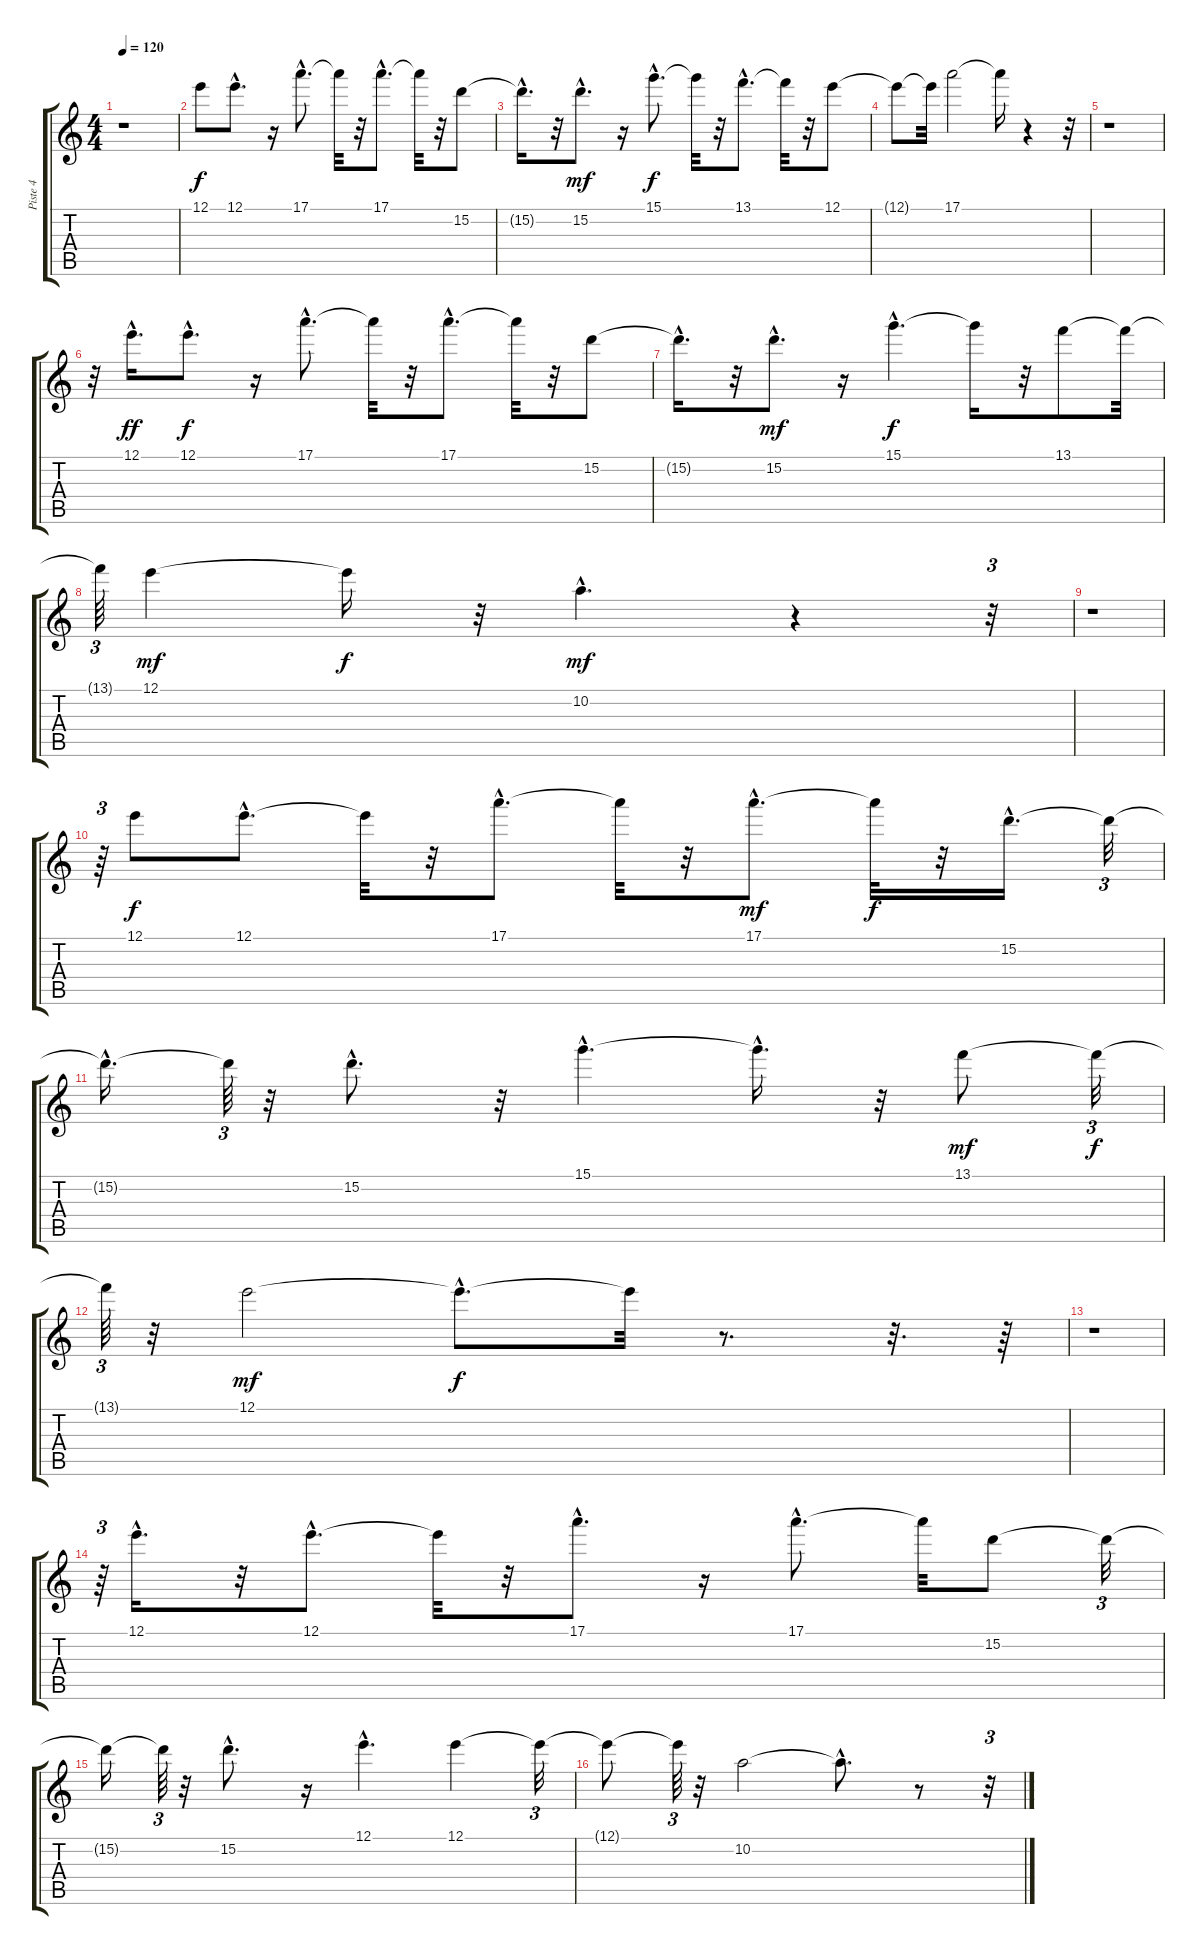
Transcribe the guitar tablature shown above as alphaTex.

\track ("Piste 4" "Piste 4") {instrument electricguitarmuted}
\staff {score tabs}
\tuning (E4 B3 G3 D3 A2 E2) {hide}
\ts (4 4)
\tempo 120
\clef g2
\ks c
r.1{dy f} |
12.1.8 12.1{hac}.8{d} r.16 17.1{hac}.8{d} 17.1{t}.32 r.32 17.1{hac}.8{d} 17.1{t}.32 r.32 15.2.8 |
15.2{hac t}.16{d} r.32 15.2{hac}.8{d dy mf} r.16 15.1{hac}.8{d dy f} 15.1{t}.32 r.32 13.1{hac}.8{d} 13.1{t}.32 r.32 12.1.8 |
12.1{t}.8 12.1{t}.32 17.1.2 17.1{t}.16 r.4 r.32 |
r.1 |
r.32 12.1{hac}.16{d dy ff} 12.1{hac}.8{d dy f} r.16 17.1{hac}.8{d} 17.1{t}.32 r.32 17.1{hac}.8{d} 17.1{t}.32 r.32 15.2.8 |
15.2{hac t}.16{d} r.32 15.2{hac}.8{d dy mf} r.16 15.1{hac}.4{d dy f} 15.1{t}.16 r.32 13.1.8 13.1{t}.32 |
13.1{t}.64{tu (3 2)} 12.1.4{dy mf} 12.1{t}.16{dy f} r.32 10.2{hac}.4{d dy mf} r.4 r.32{tu (3 2)} |
r.1 |
r.64{tu (3 2)} 12.1.8{dy f} 12.1{hac}.8{d} 12.1{t}.32 r.32 17.1{hac}.8{d} 17.1{t}.32 r.32 17.1{hac}.8{d dy mf} 17.1{t}.32{dy f} r.32 15.2{hac}.16{d} 15.2{t}.32{tu (3 2)} |
15.2{hac t}.16{d} 15.2{t}.64{tu (3 2)} r.32 15.2{hac}.8{d} r.32 15.1{hac}.4{d} 15.1{hac t}.16{d} r.32 13.1.8{dy mf} 13.1{t}.32{tu (3 2) dy f} |
13.1{t}.64{tu (3 2)} r.32 12.1.2{dy mf} 12.1{hac t}.8{d dy f} 12.1{t}.32 r.8{d} r.32{d} r.64 |
r.1 |
r.64{tu (3 2)} 12.1{hac}.16{d} r.32 12.1{hac}.8{d} 12.1{t}.32 r.32 17.1{hac}.8{d} r.16 17.1{hac}.8{d} 17.1{t}.32 15.2.8 15.2{t}.32{tu (3 2)} |
15.2{t}.16 15.2{t}.64{tu (3 2)} r.32 15.2{hac}.8{d} r.16 12.1{hac}.4{d} 12.1.4 12.1{t}.32{tu (3 2)} |
12.1{t}.8 12.1{t}.64{tu (3 2)} r.32 10.2.2 10.2{hac t}.8{d} r.8 r.32{tu (3 2)}
